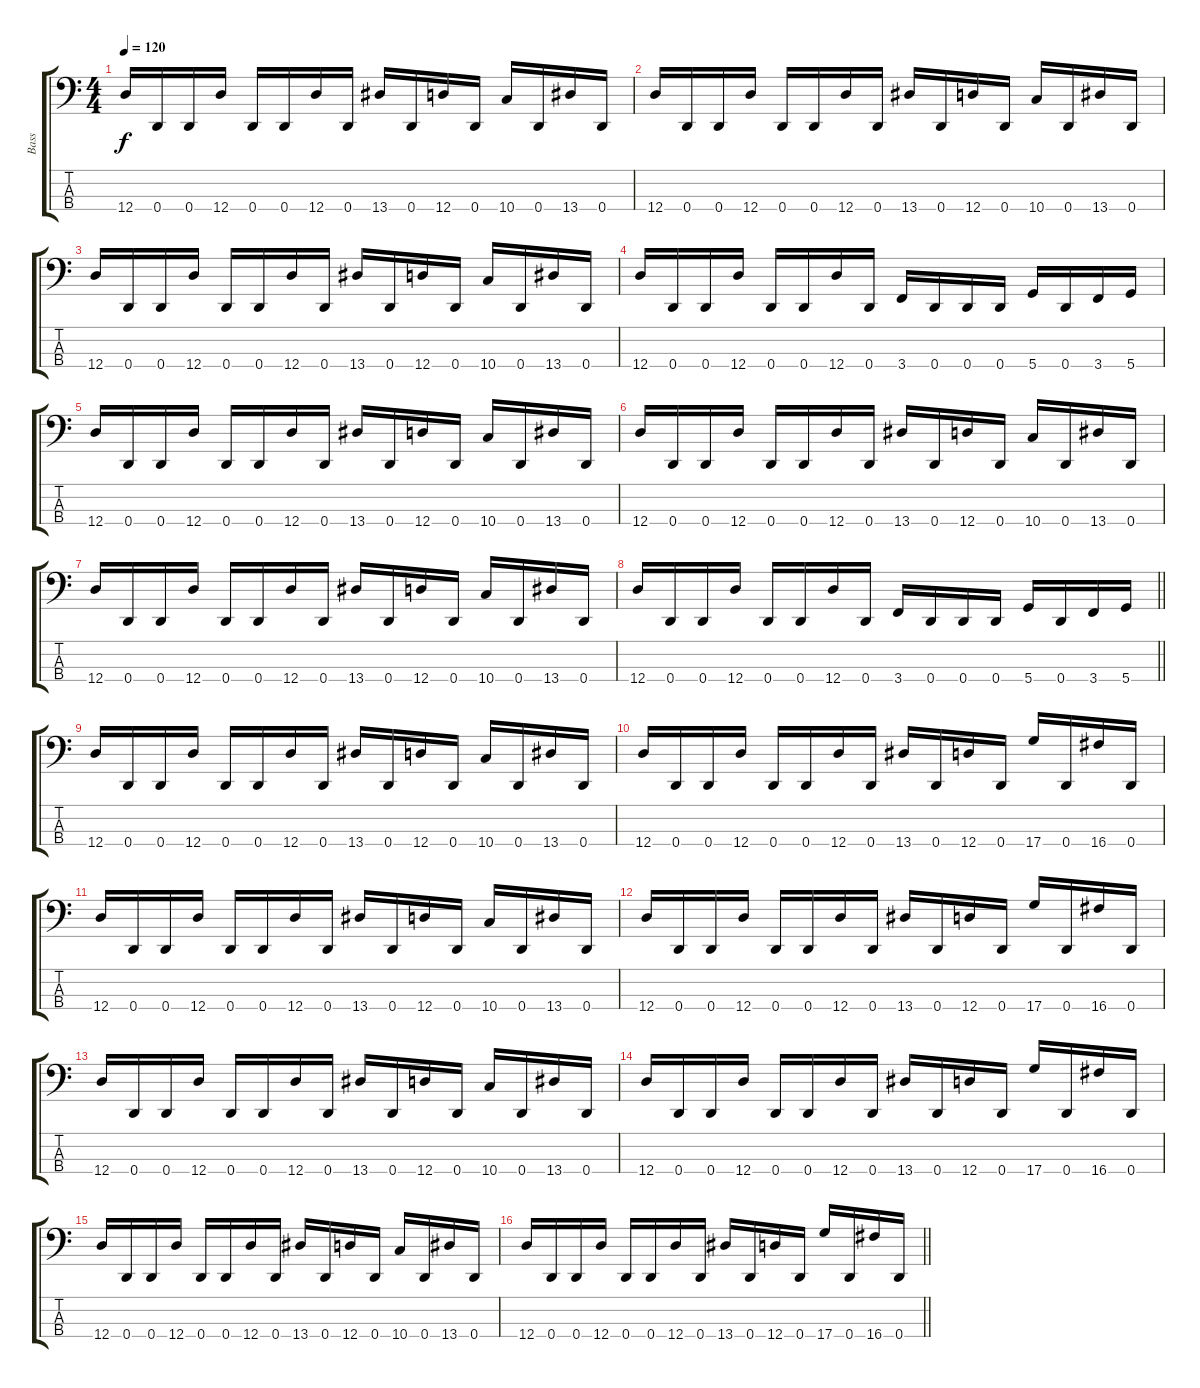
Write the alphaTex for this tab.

\track ("Bass" "Bass") {instrument electricbassfinger}
\staff {score tabs}
\tuning (G2 D2 A1 D1) {hide}
\ts (4 4)
\section ("" "")
\tempo 120
\clef f4
\ks c
12.4.16{dy f} 0.4.16 0.4.16 12.4.16 0.4.16 0.4.16 12.4.16 0.4.16 13.4.16 0.4.16 12.4.16 0.4.16 10.4.16 0.4.16 13.4.16 0.4.16 |
12.4.16 0.4.16 0.4.16 12.4.16 0.4.16 0.4.16 12.4.16 0.4.16 13.4.16 0.4.16 12.4.16 0.4.16 10.4.16 0.4.16 13.4.16 0.4.16 |
12.4.16 0.4.16 0.4.16 12.4.16 0.4.16 0.4.16 12.4.16 0.4.16 13.4.16 0.4.16 12.4.16 0.4.16 10.4.16 0.4.16 13.4.16 0.4.16 |
12.4.16 0.4.16 0.4.16 12.4.16 0.4.16 0.4.16 12.4.16 0.4.16 3.4.16 0.4.16 0.4.16 0.4.16 5.4.16 0.4.16 3.4.16 5.4.16 |
12.4.16 0.4.16 0.4.16 12.4.16 0.4.16 0.4.16 12.4.16 0.4.16 13.4.16 0.4.16 12.4.16 0.4.16 10.4.16 0.4.16 13.4.16 0.4.16 |
12.4.16 0.4.16 0.4.16 12.4.16 0.4.16 0.4.16 12.4.16 0.4.16 13.4.16 0.4.16 12.4.16 0.4.16 10.4.16 0.4.16 13.4.16 0.4.16 |
12.4.16 0.4.16 0.4.16 12.4.16 0.4.16 0.4.16 12.4.16 0.4.16 13.4.16 0.4.16 12.4.16 0.4.16 10.4.16 0.4.16 13.4.16 0.4.16 |
\barLineRight lightlight
12.4.16 0.4.16 0.4.16 12.4.16 0.4.16 0.4.16 12.4.16 0.4.16 3.4.16 0.4.16 0.4.16 0.4.16 5.4.16 0.4.16 3.4.16 5.4.16 |
12.4.16 0.4.16 0.4.16 12.4.16 0.4.16 0.4.16 12.4.16 0.4.16 13.4.16 0.4.16 12.4.16 0.4.16 10.4.16 0.4.16 13.4.16 0.4.16 |
12.4.16 0.4.16 0.4.16 12.4.16 0.4.16 0.4.16 12.4.16 0.4.16 13.4.16 0.4.16 12.4.16 0.4.16 17.4.16 0.4.16 16.4.16 0.4.16 |
12.4.16 0.4.16 0.4.16 12.4.16 0.4.16 0.4.16 12.4.16 0.4.16 13.4.16 0.4.16 12.4.16 0.4.16 10.4.16 0.4.16 13.4.16 0.4.16 |
12.4.16 0.4.16 0.4.16 12.4.16 0.4.16 0.4.16 12.4.16 0.4.16 13.4.16 0.4.16 12.4.16 0.4.16 17.4.16 0.4.16 16.4.16 0.4.16 |
12.4.16 0.4.16 0.4.16 12.4.16 0.4.16 0.4.16 12.4.16 0.4.16 13.4.16 0.4.16 12.4.16 0.4.16 10.4.16 0.4.16 13.4.16 0.4.16 |
12.4.16 0.4.16 0.4.16 12.4.16 0.4.16 0.4.16 12.4.16 0.4.16 13.4.16 0.4.16 12.4.16 0.4.16 17.4.16 0.4.16 16.4.16 0.4.16 |
12.4.16 0.4.16 0.4.16 12.4.16 0.4.16 0.4.16 12.4.16 0.4.16 13.4.16 0.4.16 12.4.16 0.4.16 10.4.16 0.4.16 13.4.16 0.4.16 |
\barLineRight lightlight
12.4.16 0.4.16 0.4.16 12.4.16 0.4.16 0.4.16 12.4.16 0.4.16 13.4.16 0.4.16 12.4.16 0.4.16 17.4.16 0.4.16 16.4.16 0.4.16
